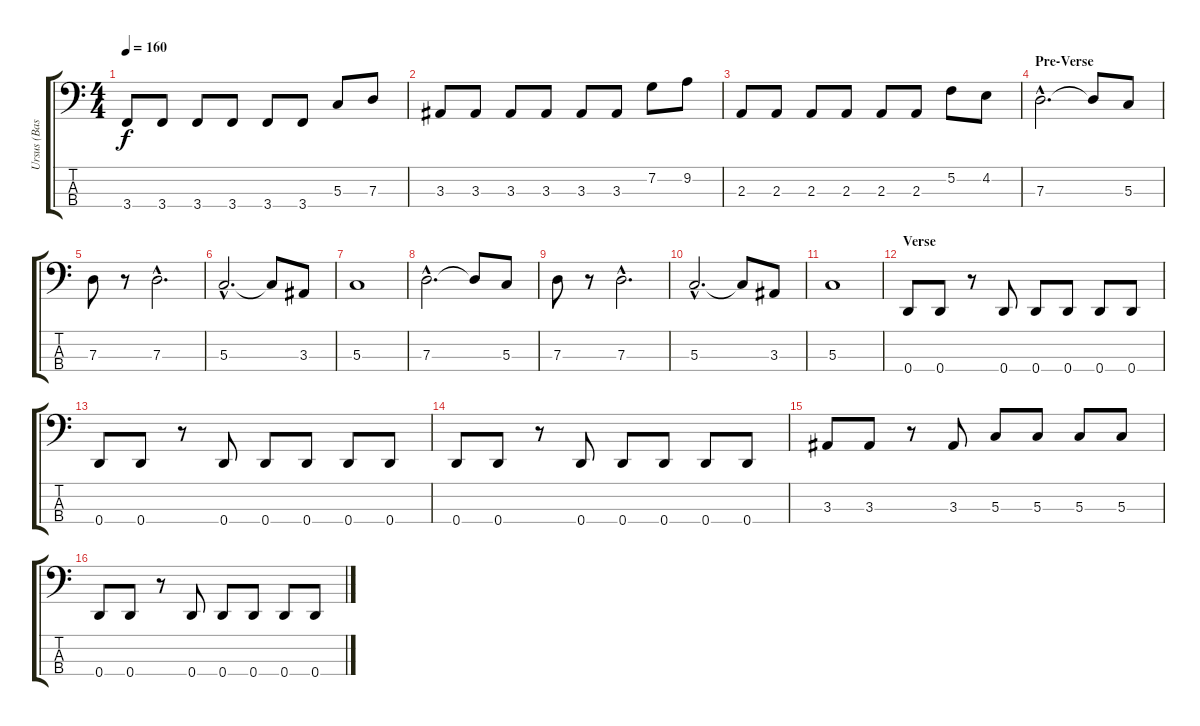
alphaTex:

\track ("Ursus (Bass)" "Ursus (Bas") {instrument electricbassfinger}
\staff {score tabs}
\tuning (F2 C2 G1 D1) {hide}
\ts (4 4)
\tempo 160
\clef f4
\ks c
3.4.8{dy f} 3.4.8 3.4.8 3.4.8 3.4.8 3.4.8 5.3.8 7.3.8 |
3.3.8 3.3.8 3.3.8 3.3.8 3.3.8 3.3.8 7.2.8 9.2.8 |
2.3.8 2.3.8 2.3.8 2.3.8 2.3.8 2.3.8 5.2.8 4.2.8 |
\section ("" "Pre-Verse")
7.3{hac}.2{d} 7.3{t}.8 5.3.8 |
7.3.8 r.8 7.3{hac}.2{d} |
5.3{hac}.2{d} 5.3{t}.8 3.3.8 |
5.3.1 |
7.3{hac}.2{d} 7.3{t}.8 5.3.8 |
7.3.8 r.8 7.3{hac}.2{d} |
5.3{hac}.2{d} 5.3{t}.8 3.3.8 |
5.3.1 |
\section ("" "Verse")
0.4.8 0.4.8 r.8 0.4.8 0.4.8 0.4.8 0.4.8 0.4.8 |
0.4.8 0.4.8 r.8 0.4.8 0.4.8 0.4.8 0.4.8 0.4.8 |
0.4.8 0.4.8 r.8 0.4.8 0.4.8 0.4.8 0.4.8 0.4.8 |
3.3.8 3.3.8 r.8 3.3.8 5.3.8 5.3.8 5.3.8 5.3.8 |
0.4.8 0.4.8 r.8 0.4.8 0.4.8 0.4.8 0.4.8 0.4.8
